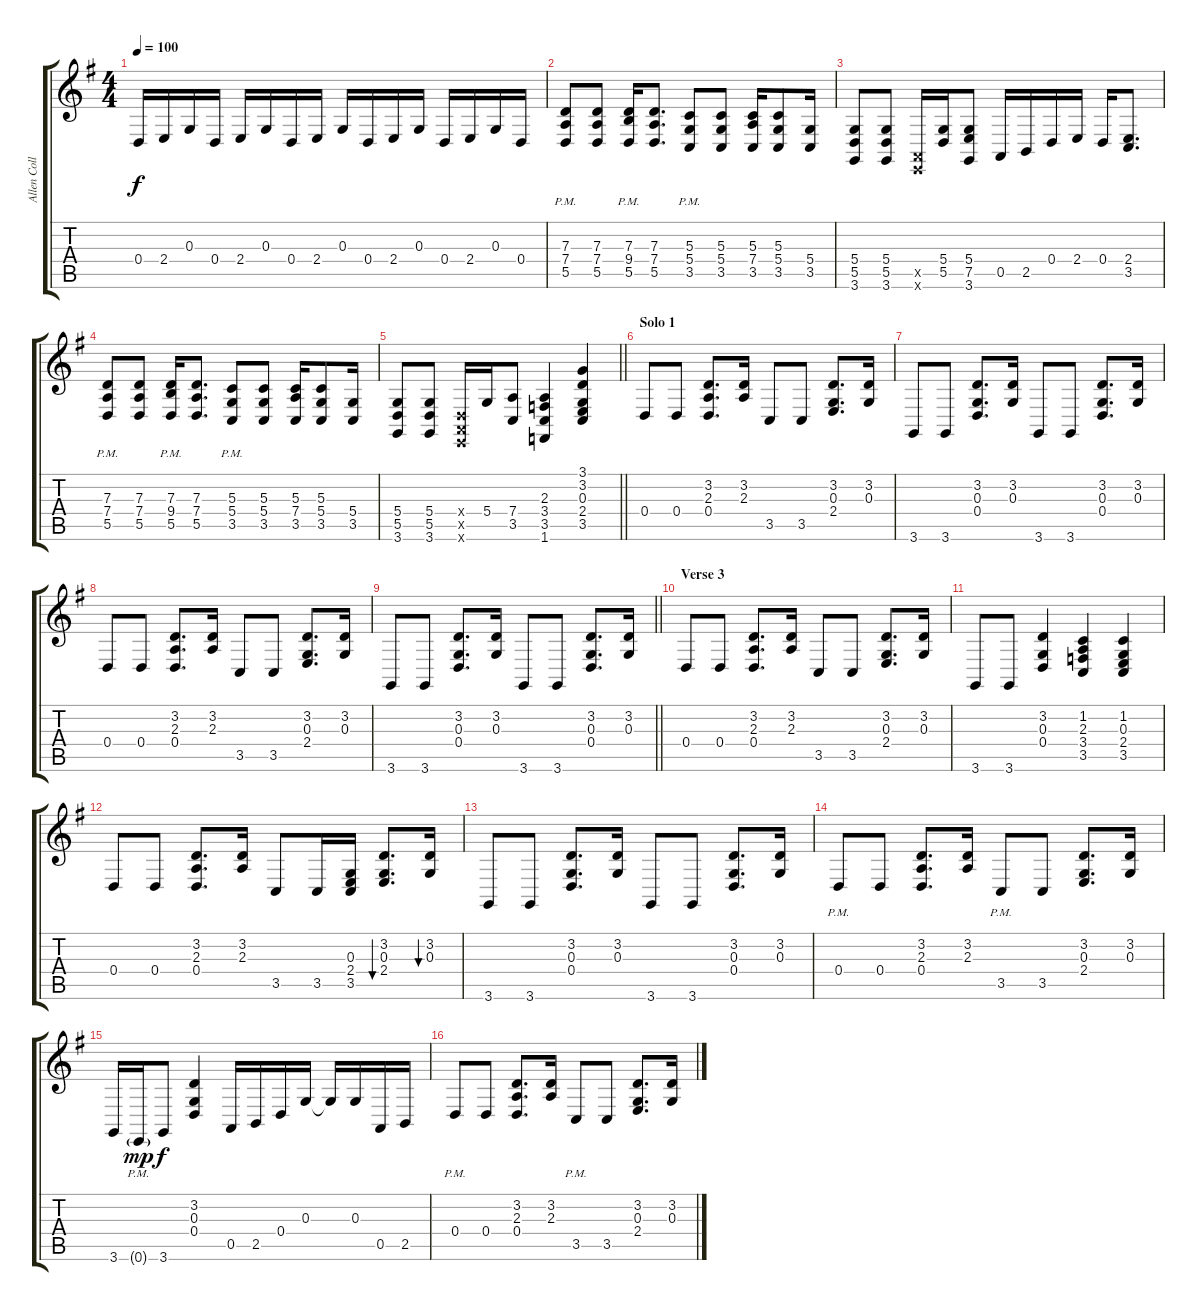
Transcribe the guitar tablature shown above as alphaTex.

\track ("Allen Collins" "Allen Coll") {instrument lead2sawtooth}
\staff {score tabs}
\tuning (E4 B3 G3 D3 A2 E2) {hide}
\ts (4 4)
\tempo 100
\clef g2
\ks g
0.4.16{dy f} 2.4.16 0.3.16 0.4.16 2.4.16 0.3.16 0.4.16 2.4.16 0.3.16 0.4.16 2.4.16 0.3.16 0.4.16 2.4.16 0.3.16 0.4.16 |
(7.3 7.4{pm} 5.5{pm}).8 (7.3 7.4 5.5).8 (7.3 9.4{pm} 5.5{pm}).16 (7.3 7.4 5.5).8{d} (5.3 5.4{pm} 3.5{pm}).8 (5.3 5.4 3.5).8 (5.3 7.4 3.5).16 (5.3 5.4 3.5).8 (5.4 3.5).16 |
(5.4 5.5 3.6).8 (5.4 5.5 3.6).8 (0.5{x} 0.6{x}).16 (5.4 5.5).16 (5.4 7.5 3.6).8 0.5.16 2.5.16 0.4.16 2.4.16 0.4.16 (2.4 3.5).8{d} |
(7.3 7.4{pm} 5.5{pm}).8 (7.3 7.4 5.5).8 (7.3 9.4{pm} 5.5{pm}).16 (7.3 7.4 5.5).8{d} (5.3 5.4{pm} 3.5{pm}).8 (5.3 5.4 3.5).8 (5.3 7.4 3.5).16 (5.3 5.4 3.5).8 (5.4 3.5).16 |
\barLineRight lightlight
(5.4 5.5 3.6).8 (5.4 5.5 3.6).8 (0.4{x} 0.5{x} 0.6{x}).16 5.4.16 (7.4 3.5).8 (2.3 3.4 3.5 1.6).4 (3.1 3.2 0.3 2.4 3.5).4 |
\section ("" "Solo 1")
0.4.8 0.4.8 (3.2 2.3 0.4).8{d} (3.2 2.3).16 3.5.8 3.5.8 (3.2 0.3 2.4).8{d} (3.2 0.3).16 |
3.6.8 3.6.8 (3.2 0.3 0.4).8{d} (3.2 0.3).16 3.6.8 3.6.8 (3.2 0.3 0.4).8{d} (3.2 0.3).16 |
0.4.8 0.4.8 (3.2 2.3 0.4).8{d} (3.2 2.3).16 3.5.8 3.5.8 (3.2 0.3 2.4).8{d} (3.2 0.3).16 |
\barLineRight lightlight
3.6.8 3.6.8 (3.2 0.3 0.4).8{d} (3.2 0.3).16 3.6.8 3.6.8 (3.2 0.3 0.4).8{d} (3.2 0.3).16 |
\section ("" "Verse 3")
0.4.8 0.4.8 (3.2 2.3 0.4).8{d} (3.2 2.3).16 3.5.8 3.5.8 (3.2 0.3 2.4).8{d} (3.2 0.3).16 |
3.6.8 3.6.8 (3.2 0.3 0.4).4 (1.2 2.3 3.4 3.5).4 (1.2 0.3 2.4 3.5).4 |
0.4.8 0.4.8 (3.2 2.3 0.4).8{d} (3.2 2.3).16 3.5.8 3.5.16 (0.3 2.4 3.5).16 (3.2 0.3 2.4).8{d bu 60} (3.2 0.3).16{bu 60} |
3.6.8 3.6.8 (3.2 0.3 0.4).8{d} (3.2 0.3).16 3.6.8 3.6.8 (3.2 0.3 0.4).8{d} (3.2 0.3).16 |
0.4{pm}.8 0.4.8 (3.2 2.3 0.4).8{d} (3.2 2.3).16 3.5{pm}.8 3.5.8 (3.2 0.3 2.4).8{d} (3.2 0.3).16 |
3.6.16 0.6{g pm}.16{dy mp} 3.6.8{dy f} (3.2 0.3 0.4).4 0.5.16 2.5.16 0.4.16 0.3.16 0.3{t}.16 0.3.16 0.5.16 2.5.16 |
0.4{pm}.8 0.4.8 (3.2 2.3 0.4).8{d} (3.2 2.3).16 3.5{pm}.8 3.5.8 (3.2 0.3 2.4).8{d} (3.2 0.3).16
